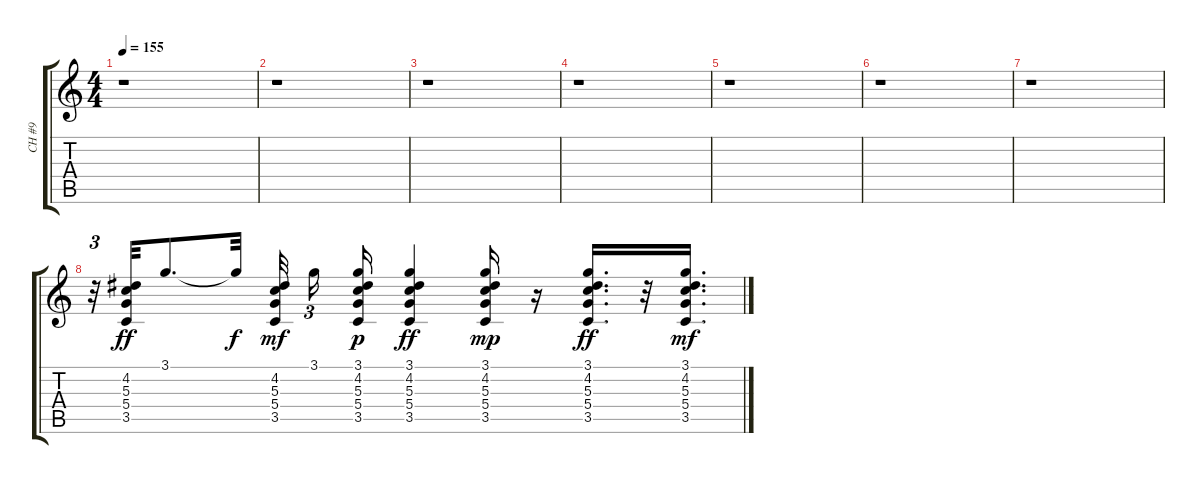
\track ("CH #9" "CH #9") {instrument acousticguitarsteel}
\staff {score tabs}
\tuning (E4 B3 G3 D3 A2 E2) {hide}
\ts (4 4)
\tempo 155
\clef g2
\ks c
r.1{dy ff} |
r.1 |
r.1 |
r.1 |
r.1 |
r.1 |
r.1 |
r.32{tu (3 2)} (4.2 5.3 5.4 3.5).32 3.1.8{d} 3.1{t}.32{dy f} (4.2 5.3 5.4 3.5).32{dy mf beam splitsecondary} 3.1.16{tu (3 2)} (3.1 4.2 5.3 5.4 3.5).16{dy p} (3.1 4.2 5.3 5.4 3.5).4{dy ff} (3.1 4.2 5.3 5.4 3.5).16{dy mp} r.16 (3.1 4.2 5.3 5.4 3.5).16{d dy ff} r.32 (3.1 4.2 5.3 5.4 3.5).16{d dy mf}
